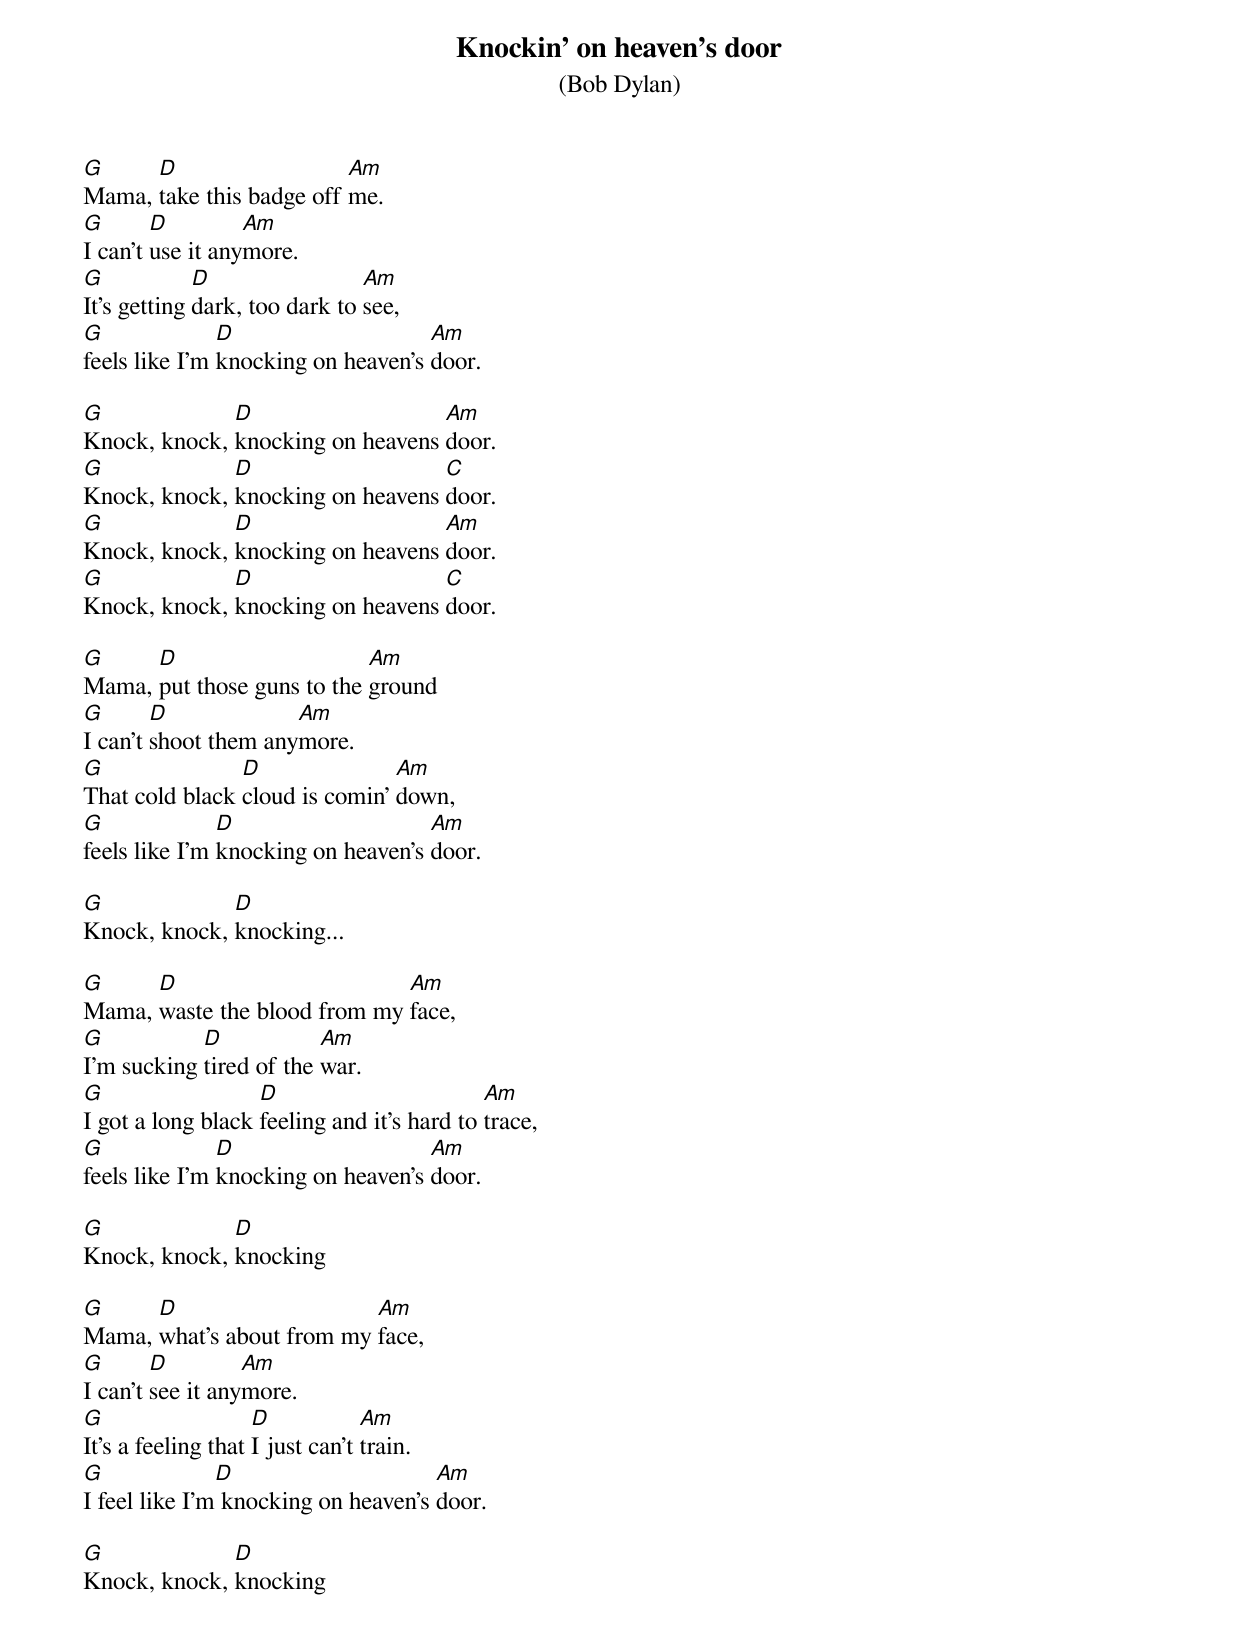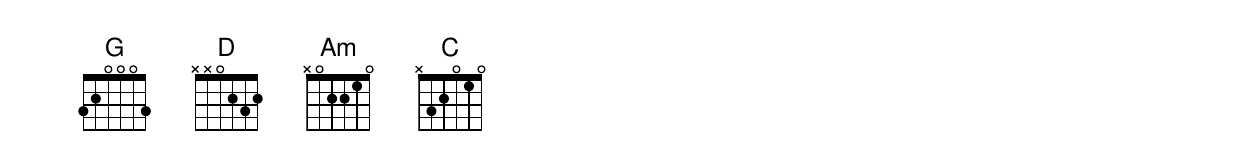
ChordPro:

{t:Knockin' on heaven's door}
{st:(Bob Dylan)}

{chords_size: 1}
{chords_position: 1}
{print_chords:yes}
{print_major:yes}
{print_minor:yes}
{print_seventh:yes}
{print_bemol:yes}
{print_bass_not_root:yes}
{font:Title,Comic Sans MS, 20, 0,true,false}
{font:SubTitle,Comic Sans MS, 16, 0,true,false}
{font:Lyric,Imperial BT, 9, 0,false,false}
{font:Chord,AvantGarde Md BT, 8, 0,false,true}
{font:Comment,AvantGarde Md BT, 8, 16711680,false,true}
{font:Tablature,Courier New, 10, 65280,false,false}
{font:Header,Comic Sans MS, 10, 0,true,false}
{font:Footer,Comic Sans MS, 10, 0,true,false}
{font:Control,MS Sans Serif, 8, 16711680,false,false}
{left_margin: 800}
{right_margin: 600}
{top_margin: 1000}
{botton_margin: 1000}
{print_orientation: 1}




[G]Mama, [D]take this badge off [Am]me.
[G]I can't [D]use it any[Am]more.
[G]It's getting [D]dark, too dark to [Am]see,
[G]feels like I'm [D]knocking on heaven's [Am]door.

[G]Knock, knock, [D]knocking on heavens [Am]door.
[G]Knock, knock, [D]knocking on heavens [C]door.
[G]Knock, knock, [D]knocking on heavens [Am]door.
[G]Knock, knock, [D]knocking on heavens [C]door.

[G]Mama, [D]put those guns to the [Am]ground
[G]I can't [D]shoot them any[Am]more.
[G]That cold black [D]cloud is comin' [Am]down,
[G]feels like I'm [D]knocking on heaven's [Am]door.

[G]Knock, knock, [D]knocking...

[G]Mama, [D]waste the blood from my [Am]face,
[G]I'm sucking [D]tired of the [Am]war.
[G]I got a long black [D]feeling and it's hard to [Am]trace,
[G]feels like I'm [D]knocking on heaven's [Am]door.

[G]Knock, knock, [D]knocking

[G]Mama, [D]what's about from my [Am]face,
[G]I can't [D]see it any[Am]more.
[G]It's a feeling that [D]I just can't [Am]train.
[G]I feel like I'm[D] knocking on heaven's [Am]door.

[G]Knock, knock, [D]knocking
